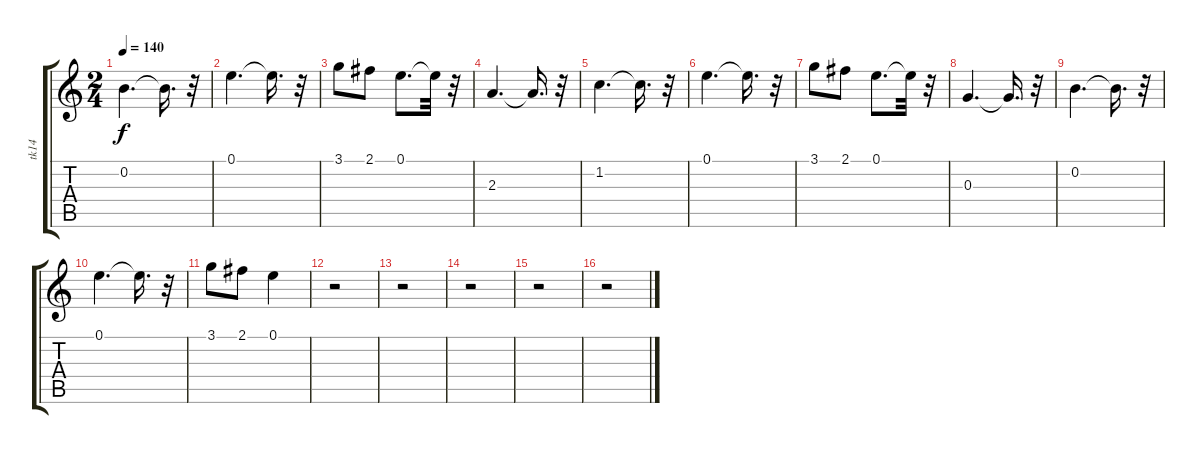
\track ("tk14" "tk14") {instrument overdrivenguitar}
\staff {score tabs}
\tuning (E4 B3 G3 D3 A2 E2) {hide}
\ts (2 4)
\tempo 140
\clef g2
\ks c
0.2.4{d dy f} 0.2{t}.16{d} r.32 |
0.1.4{d} 0.1{t}.16{d} r.32 |
3.1.8 2.1.8 0.1.8{d} 0.1{t}.32 r.32 |
2.3.4{d} 2.3{t}.16{d} r.32 |
1.2.4{d} 1.2{t}.16{d} r.32 |
0.1.4{d} 0.1{t}.16{d} r.32 |
3.1.8 2.1.8 0.1.8{d} 0.1{t}.32 r.32 |
0.3.4{d} 0.3{t}.16{d} r.32 |
0.2.4{d} 0.2{t}.16{d} r.32 |
0.1.4{d} 0.1{t}.16{d} r.32 |
3.1.8 2.1.8 0.1.4 |
r.2 |
r.2 |
r.2 |
r.2 |
r.2
